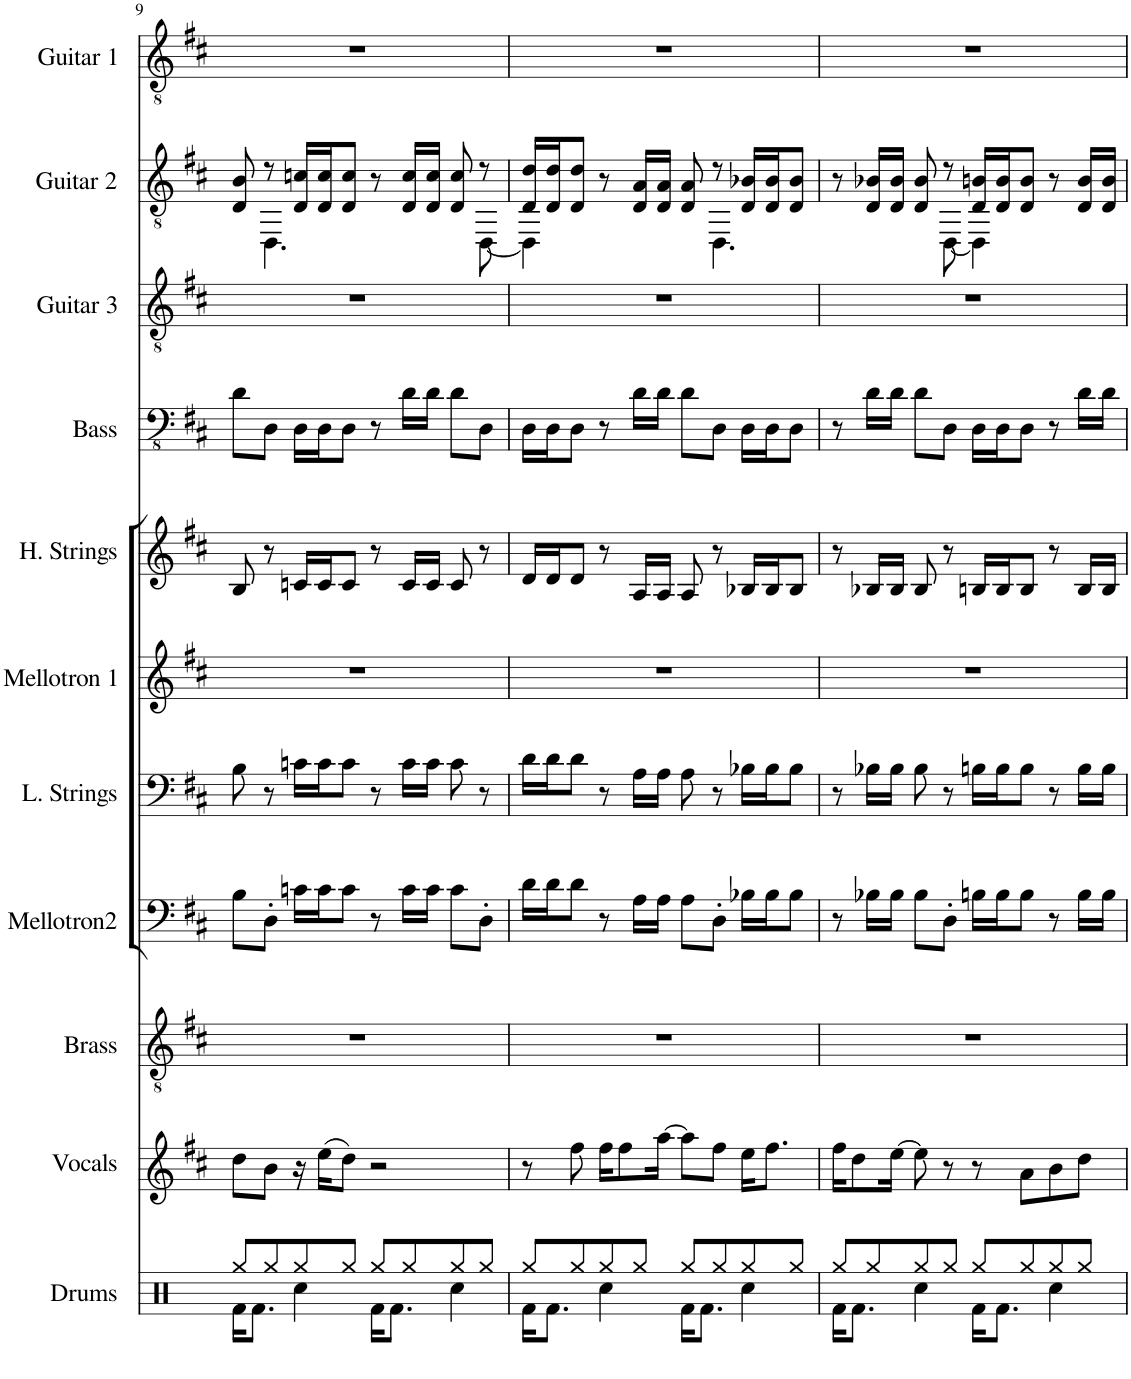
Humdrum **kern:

**kern	**kern	**kern	**kern	**kern	**kern	**kern	**kern	**kern	**kern	**kern
*part11	*part10	*part9	*part8	*part7	*part6	*part5	*part4	*part3	*part2	*part1
*staff11	*staff10	*staff9	*staff8	*staff7	*staff6	*staff5	*staff4	*staff3	*staff2	*staff1
*I"Drums	*I"Vocals (Clarinet)	*I"Brass	*I"Mellotron 2	*I"Strings low	*I"Mellotron 1	*I"Strings high	*I"Bass Guitar	*I"Electric Guitar 3	*I"Electric Guitar 2	*I"Electric Guitar 1
*I'Drums	*I'Vocals	*I'Brass	*I'Mellotron2	*	*I'Mellotron 1	*	*I'Bass	*I'Guitar 3	*I'Guitar 2	*I'Guitar 1
!!LO:PB:g=z
*clefX	*clefG2	*clefGv2	*clefF4	*clefF4	*clefG2	*clefG2	*clefFv4	*clefGv2	*clefGv2	*clefGv2
*	*Trd1c2	*	*	*	*	*	*	*	*	*
*k[]	*k[f#c#]	*k[f#c#]	*k[f#c#]	*k[f#c#]	*k[f#c#]	*k[f#c#]	*k[f#c#]	*k[f#c#]	*k[f#c#]	*k[f#c#]
*M4/4	*M4/4	*M4/4	*M4/4	*M4/4	*M4/4	*M4/4	*M4/4	*M4/4	*M4/4	*M4/4
=9	=9	=9	=9	=9	=9	=9	=9	=9	=9	=9
*^	*	*	*	*	*	*	*	*	*^	*
8Rgg/L	16Rf\KL	8dd\L	1r	8B\L	8B\	1r	8B/	8D\L	1r	8D/ 8B/	8ryy	1r
.	8.Rf\J	.	.	.	.	.	.	.	.	.	.	.
8Rgg/	.	8b\J	.	8D'\J	8r	.	8r	8DD\J	.	8r	4.DD\	.
8Rgg/	4Rcc\	16r	.	16cn\LL	16cn\LL	.	16cn/LL	16DD\LL	.	16D/ 16cn/LL	.	.
.	.	(16ee\KL	.	16c\J	16c\J	.	16c/J	16DD\J	.	16D/ 16c/J	.	.
8Rgg/J	.	8dd\J)	.	8c\J	8c\J	.	8c/J	8DD\J	.	8D/ 8c/J	.	.
8Rgg/L	16Rf\KL	2r	.	8r	8r	.	8r	8r	.	8r	4ryy	.
.	8.Rf\J	.	.	.	.	.	.	.	.	.	.	.
8Rgg/	.	.	.	16c\LL	16c\LL	.	16c/LL	16D\LL	.	16D/ 16c/LL	.	.
.	.	.	.	16c\JJ	16c\JJ	.	16c/JJ	16D\JJ	.	16D/ 16c/JJ	.	.
8Rgg/	4Rcc\	.	.	8c\L	8c\	.	8c/	8D\L	.	8D/ 8c/	8ryy	.
8Rgg/J	.	.	.	8D'\J	8r	.	8r	8DD\J	.	8r	[8DD\	.
=10	=10	=10	=10	=10	=10	=10	=10	=10	=10	=10	=10	=10
8Rgg/L	16Rf\KL	8r	1r	16d\LL	16d\LL	1r	16d/LL	16DD\LL	1r	16D/ 16d/LL	4DD\]	1r
.	8.Rf\J	.	.	16d\J	16d\J	.	16d/J	16DD\J	.	16D/ 16d/J	.	.
8Rgg/	.	8ff#\	.	8d\J	8d\J	.	8d/J	8DD\J	.	8D/ 8d/J	.	.
8Rgg/	4Rcc\	16ff#\KL	.	8r	8r	.	8r	8r	.	8r	4ryy	.
.	.	8ff#\	.	.	.	.	.	.	.	.	.	.
8Rgg/J	.	.	.	16A\LL	16A\LL	.	16A/LL	16D\LL	.	16D/ 16A/LL	.	.
.	.	[16aa\Jk	.	16A\JJ	16A\JJ	.	16A/JJ	16D\JJ	.	16D/ 16A/JJ	.	.
8Rgg/L	16Rf\KL	8aa\L]	.	8A\L	8A\	.	8A/	8D\L	.	8D/ 8A/	8ryy	.
.	8.Rf\J	.	.	.	.	.	.	.	.	.	.	.
8Rgg/	.	8ff#\J	.	8D'\J	8r	.	8r	8DD\J	.	8r	4.DD\	.
8Rgg/	4Rcc\	16ee\KL	.	16B-X\LL	16B-X\LL	.	16B-X/LL	16DD\LL	.	16D/ 16B-X/LL	.	.
.	.	8.ff#\J	.	16B-\J	16B-\J	.	16B-/J	16DD\J	.	16D/ 16B-/J	.	.
8Rgg/J	.	.	.	8B-\J	8B-\J	.	8B-/J	8DD\J	.	8D/ 8B-/J	.	.
=11	=11	=11	=11	=11	=11	=11	=11	=11	=11	=11	=11	=11
8Rgg/L	16Rf\KL	16ff#\KL	1r	8r	8r	1r	8r	8r	1r	8r	4ryy	1r
.	8.Rf\J	8dd\	.	.	.	.	.	.	.	.	.	.
8Rgg/	.	.	.	16B-X\LL	16B-X\LL	.	16B-X/LL	16D\LL	.	16D/ 16B-X/LL	.	.
.	.	[16ee\Jk	.	16B-\JJ	16B-\JJ	.	16B-/JJ	16D\JJ	.	16D/ 16B-/JJ	.	.
8Rgg/	4Rcc\	8ee\]	.	8B-\L	8B-\	.	8B-/	8D\L	.	8D/ 8B-/	8ryy	.
8Rgg/J	.	8r	.	8D'\J	8r	.	8r	8DD\J	.	8r	[8DD\	.
8Rgg/L	16Rf\KL	8r	.	16Bn\LL	16Bn\LL	.	16Bn/LL	16DD\LL	.	16D/ 16Bn/LL	4DD\]	.
.	8.Rf\J	.	.	16B\J	16B\J	.	16B/J	16DD\J	.	16D/ 16B/J	.	.
8Rgg/	.	8a\L	.	8B\J	8B\J	.	8B/J	8DD\J	.	8D/ 8B/J	.	.
8Rgg/	4Rcc\	8b\	.	8r	8r	.	8r	8r	.	8r	4ryy	.
8Rgg/J	.	8dd\J	.	16B\LL	16B\LL	.	16B/LL	16D\LL	.	16D/ 16B/LL	.	.
.	.	.	.	16B\JJ	16B\JJ	.	16B/JJ	16D\JJ	.	16D/ 16B/JJ	.	.
*v	*v	*	*	*	*	*	*	*	*	*v	*v	*
=	=	=	=	=	=	=	=	=	=	=
*-	*-	*-	*-	*-	*-	*-	*-	*-	*-	*-
